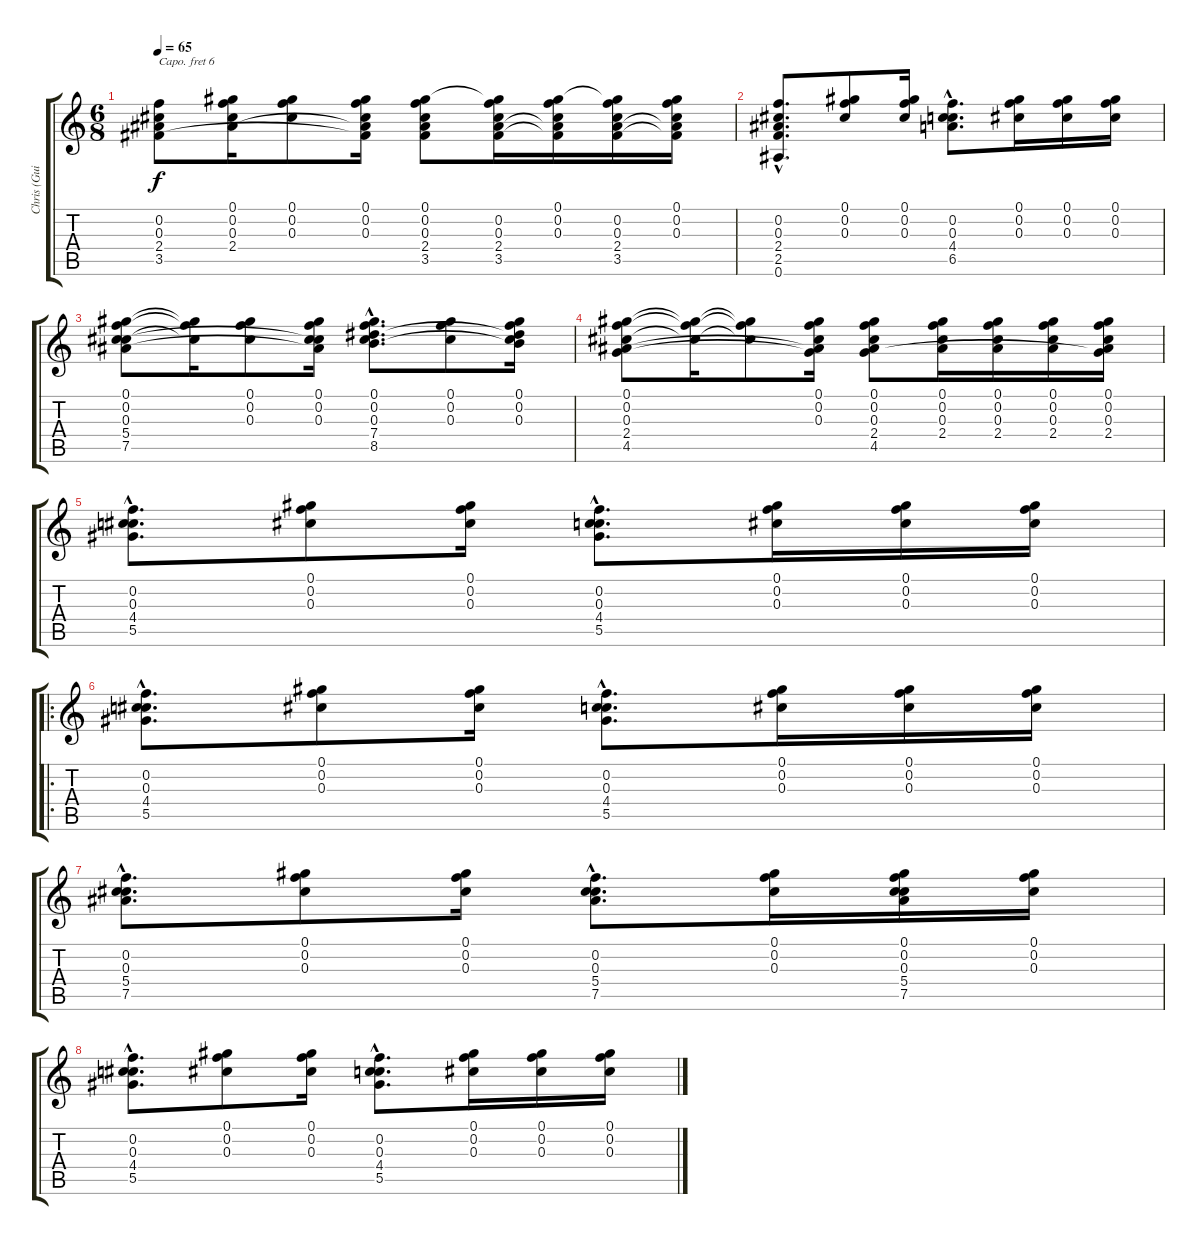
\track ("Chris (Guitar 1 Capo 6th)" "Chris (Gui") {instrument acousticguitarsteel}
\staff {score tabs}
\capo 6
\tuning (D4 B3 G3 D3 A2 E2) {hide}
\ts (6 8)
\tempo 65
\clef g2
\ks c
(0.2 0.3 2.4 3.5).8{dy f} (0.1{t} 0.2 0.3 2.4).16 (0.1 0.2 0.3).8 (0.1 0.2 0.3 2.4{t} 3.5{t}).16 (0.1 0.2 0.3 2.4 3.5).8 (0.1{t} 0.2 0.3 2.4 3.5).16 (0.1 0.2 0.3 2.4{t} 3.5{t}).16 (0.1{t} 0.2 0.3 2.4 3.5).16 (0.1 0.2 0.3 2.4{t} 3.5{t}).16 |
(0.2{hac} 0.3{hac} 2.4{hac} 2.5{hac} 0.6{hac}).8{d} (0.1 0.2 0.3).8 (0.1 0.2 0.3).16 (0.2{hac} 0.3{hac} 4.4{hac} 6.5{hac}).8{d} (0.1 0.2 0.3).16 (0.1 0.2 0.3).16 (0.1 0.2 0.3).16 |
(0.1 0.2 0.3 5.4 7.5).8 (0.1{t} 0.2{t} 0.3{t}).16 (0.1 0.2 0.3).8 (0.1 0.2 0.3 5.4{t} 7.5{t}).16 (0.1{hac} 0.2{hac} 0.3{hac} 7.4{hac} 8.5{hac}).8{d} (0.1 0.2 0.3).8 (0.1 0.2 0.3 7.4{t} 8.5{t}).16 |
(0.1 0.2 0.3 2.4 4.5).8 (0.1{t} 0.2{t} 0.3{t}).16 (0.1{t} 0.2{t} 0.3{t}).8 (0.1 0.2 0.3 2.4{t} 4.5{t}).16 (0.1 0.2 0.3 2.4 4.5).8 (0.1 0.2 0.3 2.4).16 (0.1 0.2 0.3 2.4).16 (0.1 0.2 0.3 2.4).16 (0.1 0.2 0.3 2.4 4.5{t}).16 |
(0.2{hac} 0.3{hac} 4.4{hac} 5.5{hac}).8{d} (0.1 0.2 0.3).8 (0.1 0.2 0.3).16 (0.2{hac} 0.3{hac} 4.4{hac} 5.5{hac}).8{d} (0.1 0.2 0.3).16 (0.1 0.2 0.3).16 (0.1 0.2 0.3).16 |
\ro
(0.2{hac} 0.3{hac} 4.4{hac} 5.5{hac}).8{d} (0.1 0.2 0.3).8 (0.1 0.2 0.3).16 (0.2{hac} 0.3{hac} 4.4{hac} 5.5{hac}).8{d} (0.1 0.2 0.3).16 (0.1 0.2 0.3).16 (0.1 0.2 0.3).16 |
(0.2{hac} 0.3{hac} 5.4{hac} 7.5{hac}).8{d} (0.1 0.2 0.3).8 (0.1 0.2 0.3).16 (0.2{hac} 0.3{hac} 5.4{hac} 7.5{hac}).8{d} (0.1 0.2 0.3).16 (0.1 0.2 0.3 5.4 7.5).16 (0.1 0.2 0.3).16 |
(0.2{hac} 0.3{hac} 4.4{hac} 5.5{hac}).8{d} (0.1 0.2 0.3).8 (0.1 0.2 0.3).16 (0.2{hac} 0.3{hac} 4.4{hac} 5.5{hac}).8{d} (0.1 0.2 0.3).16 (0.1 0.2 0.3).16 (0.1 0.2 0.3).16
